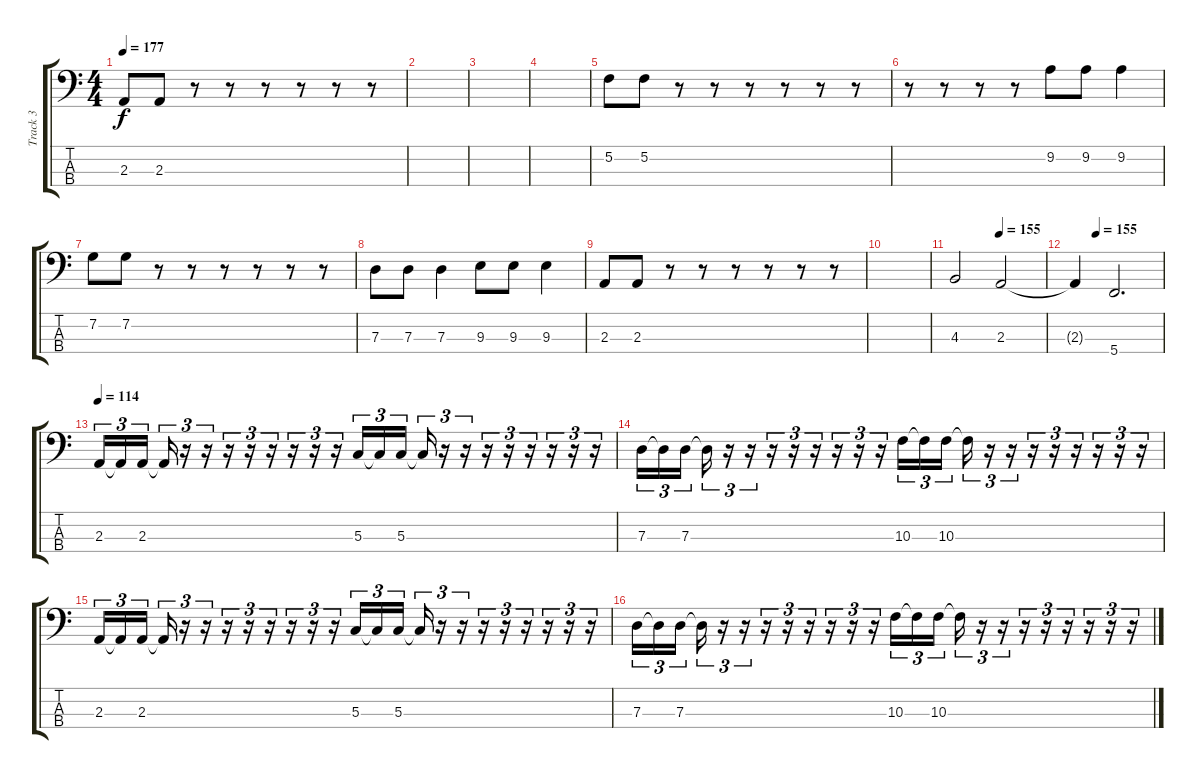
\track ("Track 3" "Track 3") {instrument electricbassfinger}
\staff {score tabs}
\tuning (F2 C2 G1 C1) {hide}
\ts (4 4)
\tempo 177
\clef f4
\ks c
2.3.8{dy f} 2.3.8 r.8 r.8 r.8 r.8 r.8 r.8 |
|
|
|
5.2.8 5.2.8 r.8 r.8 r.8 r.8 r.8 r.8 |
r.8 r.8 r.8 r.8 9.2.8 9.2.8 9.2.4 |
7.2.8 7.2.8 r.8 r.8 r.8 r.8 r.8 r.8 |
7.3.8 7.3.8 7.3.4 9.3.8 9.3.8 9.3.4 |
2.3.8 2.3.8 r.8 r.8 r.8 r.8 r.8 r.8 |
|
\tempo (155 0.5)
4.3.2 2.3.2 |
\tempo (155 0.25)
2.3{t}.4 5.4.2{d} |
\tempo 114
2.3.16{tu (3 2)} 2.3{t}.16{tu (3 2)} 2.3.16{tu (3 2) beam splitsecondary} 2.3{t}.16{tu (3 2)} r.16{tu (3 2)} r.16{tu (3 2)} r.16{tu (3 2)} r.16{tu (3 2)} r.16{tu (3 2)} r.16{tu (3 2)} r.16{tu (3 2)} r.16{tu (3 2)} 5.3.16{tu (3 2)} 5.3{t}.16{tu (3 2)} 5.3.16{tu (3 2) beam splitsecondary} 5.3{t}.16{tu (3 2)} r.16{tu (3 2)} r.16{tu (3 2)} r.16{tu (3 2)} r.16{tu (3 2)} r.16{tu (3 2)} r.16{tu (3 2)} r.16{tu (3 2)} r.16{tu (3 2)} |
7.3.16{tu (3 2)} 7.3{t}.16{tu (3 2)} 7.3.16{tu (3 2) beam splitsecondary} 7.3{t}.16{tu (3 2)} r.16{tu (3 2)} r.16{tu (3 2)} r.16{tu (3 2)} r.16{tu (3 2)} r.16{tu (3 2)} r.16{tu (3 2)} r.16{tu (3 2)} r.16{tu (3 2)} 10.3.16{tu (3 2)} 10.3{t}.16{tu (3 2)} 10.3.16{tu (3 2) beam splitsecondary} 10.3{t}.16{tu (3 2)} r.16{tu (3 2)} r.16{tu (3 2)} r.16{tu (3 2)} r.16{tu (3 2)} r.16{tu (3 2)} r.16{tu (3 2)} r.16{tu (3 2)} r.16{tu (3 2)} |
2.3.16{tu (3 2)} 2.3{t}.16{tu (3 2)} 2.3.16{tu (3 2) beam splitsecondary} 2.3{t}.16{tu (3 2)} r.16{tu (3 2)} r.16{tu (3 2)} r.16{tu (3 2)} r.16{tu (3 2)} r.16{tu (3 2)} r.16{tu (3 2)} r.16{tu (3 2)} r.16{tu (3 2)} 5.3.16{tu (3 2)} 5.3{t}.16{tu (3 2)} 5.3.16{tu (3 2) beam splitsecondary} 5.3{t}.16{tu (3 2)} r.16{tu (3 2)} r.16{tu (3 2)} r.16{tu (3 2)} r.16{tu (3 2)} r.16{tu (3 2)} r.16{tu (3 2)} r.16{tu (3 2)} r.16{tu (3 2)} |
7.3.16{tu (3 2)} 7.3{t}.16{tu (3 2)} 7.3.16{tu (3 2) beam splitsecondary} 7.3{t}.16{tu (3 2)} r.16{tu (3 2)} r.16{tu (3 2)} r.16{tu (3 2)} r.16{tu (3 2)} r.16{tu (3 2)} r.16{tu (3 2)} r.16{tu (3 2)} r.16{tu (3 2)} 10.3.16{tu (3 2)} 10.3{t}.16{tu (3 2)} 10.3.16{tu (3 2) beam splitsecondary} 10.3{t}.16{tu (3 2)} r.16{tu (3 2)} r.16{tu (3 2)} r.16{tu (3 2)} r.16{tu (3 2)} r.16{tu (3 2)} r.16{tu (3 2)} r.16{tu (3 2)} r.16{tu (3 2)}
